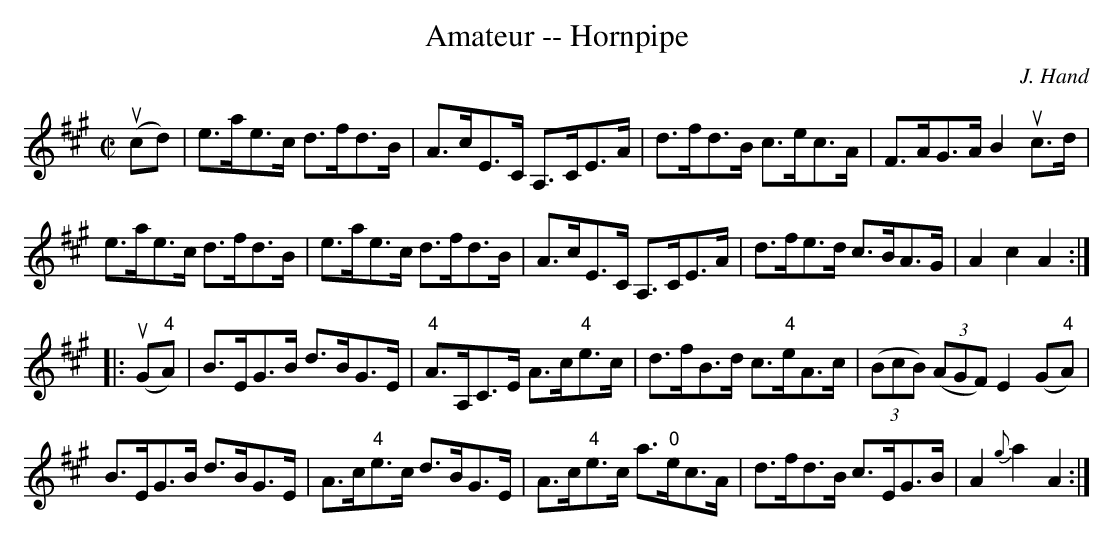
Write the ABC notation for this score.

X:1
T:Amateur -- Hornpipe
C:J. Hand
M:C|
L:1/8
K:A
(ucd)|e>ae>c d>fd>B|A>cE>C A,>CE>A|d>fd>B c>ec>A|F>AG>A B2 uc>d|
e>ae>c d>fd>B|e>ae>c d>fd>B|A>cE>C A,>CE>A|d>fe>d c>BA>G|A2c2A2:|
|:(uG"4"A)|B>EG>B d>BG>E|"4"A>A,C>E A>c"4"e>c|\
d>fB>d c>"4"eA>c|((3BcB) ((3AGF) E2 (G"4"A)|
B>EG>B d>BG>E|A>c"4"e>c d>BG>E|\
A>c"4"e>c a>"0"ec>A|d>fd>B c>EG>B|A2 {g}a2A2:|
